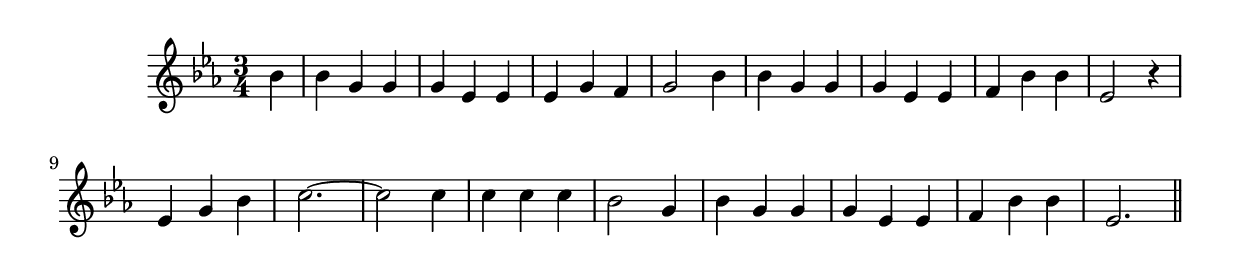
\version "2.14.0"
%{\header {
  title = "Go 'Way, Old Man (Louisiana)"
  composer = "anonymous"
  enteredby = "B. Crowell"
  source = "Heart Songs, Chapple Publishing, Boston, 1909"
}%}
\score{{\key es \major
\time 3/4
%{\tempo 4=90
%}\relative c'' {
  \partial 4
  bes4 |
  bes4 g g | g es es | es g f | g2 bes4 |
  bes g g | g es es | f bes bes | es,2 r4 |
  es g bes | c2.~ | c2 c4 | c4 c c | bes2 g4 | bes g g | g es4 es | f bes bes | es,2.
  \bar "||"
}

}}